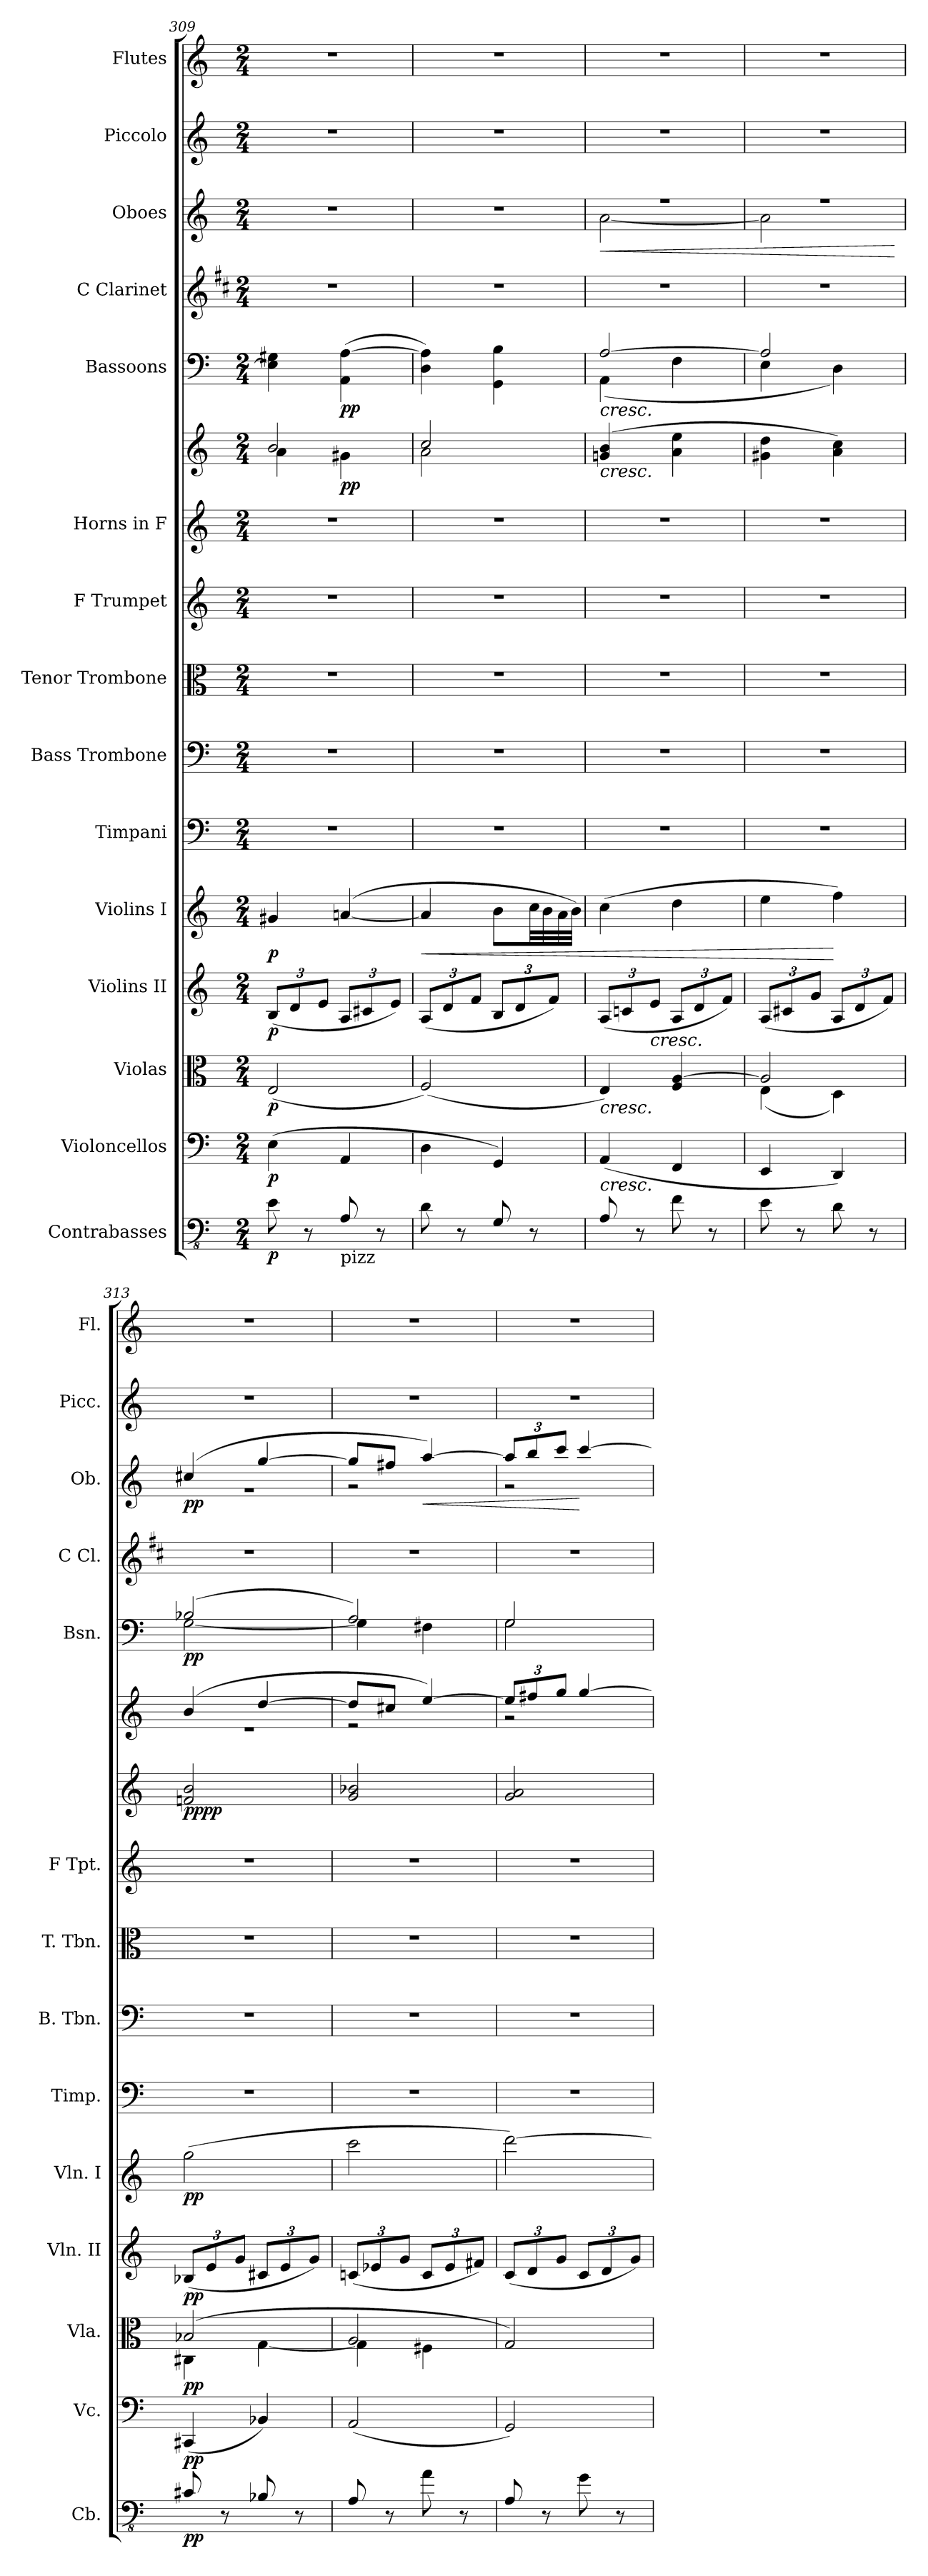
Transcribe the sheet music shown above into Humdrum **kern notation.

**kern	**dynam	**kern	**dynam	**kern	**dynam	**kern	**dynam	**kern	**dynam	**kern	**kern	**kern	**kern	**kern	**kern	**dynam	**kern	**dynam	**kern	**kern	**dynam	**kern	**kern
*part15	*part15	*part14	*part14	*part13	*part13	*part12	*part12	*part11	*part11	*part10	*part9	*part8	*part7	*part6	*part6	*part6	*part5	*part5	*part4	*part3	*part3	*part2	*part1
*staff16	*staff16	*staff15	*staff15	*staff14	*staff14	*staff13	*staff13	*staff12	*staff12	*staff11	*staff10	*staff9	*staff8	*staff7	*staff6	*staff6/7	*staff5	*staff5	*staff4	*staff3	*staff3	*staff2	*staff1
*I"Contrabasses	*	*I"Violoncellos	*	*I"Violas	*	*I"Violins II	*	*I"Violins I	*	*I"Timpani	*I"Bass Trombone	*I"Tenor Trombone	*I"F Trumpet	*I"Horns in F	*	*	*I"Bassoons	*	*I"C Clarinet	*I"Oboes	*	*I"Piccolo	*I"Flutes
*I'Cb.	*	*I'Vc.	*	*I'Vla.	*	*I'Vln. II	*	*I'Vln. I	*	*I'Timp.	*I'B. Tbn.	*I'T. Tbn.	*I'F Tpt.	*	*	*	*I'Bsn.	*	*I'C Cl.	*I'Ob.	*	*I'Picc.	*I'Fl.
*clefFv4	*	*clefF4	*	*clefC3	*	*clefG2	*	*clefG2	*	*clefF4	*clefF4	*clefC3	*clefG2	*clefG2	*clefG2	*	*clefF4	*	*clefG2	*clefG2	*	*clefG2	*clefG2
*ITrd7c12	*	*	*	*	*	*	*	*	*	*	*	*	*ITrd-3c-5	*ITrd4c7	*ITrd4c7	*	*	*	*ITrd1c2	*	*	*ITrd-7c-12	*
*k[]	*	*k[]	*	*k[]	*	*k[]	*	*k[]	*	*k[]	*k[]	*k[]	*k[b-]	*k[b-]	*k[b-]	*	*k[]	*	*k[]	*k[]	*	*k[]	*k[]
*M2/4	*	*M2/4	*	*M2/4	*	*M2/4	*	*M2/4	*	*M2/4	*M2/4	*M2/4	*M2/4	*M2/4	*M2/4	*	*M2/4	*	*M2/4	*M2/4	*	*M2/4	*M2/4
*	*	*	*	*	*	*Xbrackettup	*	*	*	*	*	*	*	*	*	*	*	*	*	*	*	*	*
=309	=309	=309	=309	=309	=309	=309	=309	=309	=309	=309	=309	=309	=309	=309	=309	=309	=309	=309	=309	=309	=309	=309	=309
*	*	*	*	*	*	*	*	*	*	*	*	*	*	*	*^	*	*	*	*	*	*	*	*
!	!LO:DY:b	!	!LO:DY:b	!	!LO:DY:b	!	!LO:DY:b	!	!LO:DY:b	!	!	!	!	!	!	!	!	!	!	!	!	!	!	!
8EE\	p	(>4E\	p	(<2E/	p	(<12B/L	p	4g#X/	p	2r	2r	2r	2r	2r	2e/	4d\	.	4E\] 4G#X\	.	2r	2r	.	2r	2r
.	.	.	.	.	.	12d/	.	.	.	.	.	.	.	.	.	.	.	.	.	.	.	.	.	.
8r	.	.	.	.	.	.	.	.	.	.	.	.	.	.	.	.	.	.	.	.	.	.	.	.
.	.	.	.	.	.	12e/J	.	.	.	.	.	.	.	.	.	.	.	.	.	.	.	.	.	.
!LO:TX:b:t=pizz	!	!	!	!	!	!	!	!	!	!	!	!	!	!	!	!	!	!	!	!	!	!	!	!
!	!	!	!	!	!	!	!	!	!	!	!	!	!	!	!	!	!LO:DY:b	!	!LO:DY:b	!	!	!	!	!
8AAA/	.	4AA/	.	.	.	12A/L	.	(>[4an/	.	.	.	.	.	.	.	4c#X\	pp	(<4AA\ [4A\	pp	.	.	.	.	.
.	.	.	.	.	.	12c#X/	.	.	.	.	.	.	.	.	.	.	.	.	.	.	.	.	.	.
8r	.	.	.	.	.	.	.	.	.	.	.	.	.	.	.	.	.	.	.	.	.	.	.	.
.	.	.	.	.	.	12e/J)	.	.	.	.	.	.	.	.	.	.	.	.	.	.	.	.	.	.
!!LO:PB:g=z
=310	=310	=310	=310	=310	=310	=310	=310	=310	=310	=310	=310	=310	=310	=310	=310	=310	=310	=310	=310	=310	=310	=310	=310	=310
!	!	!	!	!	!	!	!	!	!LO:HP:b	!	!	!	!	!	!	!	!	!	!	!	!	!	!	!
8DD\	.	4D\	.	(<2F/)	.	(<12A/L	.	4a/]	<	2r	2r	2r	2r	2r	2f/	2d\	.	4D\ 4A\])	.	2r	2r	.	2r	2r
.	.	.	.	.	.	12d/	.	.	.	.	.	.	.	.	.	.	.	.	.	.	.	.	.	.
8r	.	.	.	.	.	.	.	.	.	.	.	.	.	.	.	.	.	.	.	.	.	.	.	.
.	.	.	.	.	.	12f/J	.	.	.	.	.	.	.	.	.	.	.	.	.	.	.	.	.	.
8GGG/	.	4GG/)	.	.	.	12B/L	.	8b\L	.	.	.	.	.	.	.	.	.	4GG\ 4B\	.	.	.	.	.	.
.	.	.	.	.	.	12d/	.	.	.	.	.	.	.	.	.	.	.	.	.	.	.	.	.	.
8r	.	.	.	.	.	.	.	32cc\LL	.	.	.	.	.	.	.	.	.	.	.	.	.	.	.	.
.	.	.	.	.	.	.	.	32b\	.	.	.	.	.	.	.	.	.	.	.	.	.	.	.	.
.	.	.	.	.	.	12f/J)	.	.	.	.	.	.	.	.	.	.	.	.	.	.	.	.	.	.
.	.	.	.	.	.	.	.	32a\	.	.	.	.	.	.	.	.	.	.	.	.	.	.	.	.
.	.	.	.	.	.	.	.	32b\JJJ)	.	.	.	.	.	.	.	.	.	.	.	.	.	.	.	.
*	*	*	*	*	*	*	*	*	*	*	*	*	*	*	*v	*v	*	*	*	*	*	*	*	*
=311	=311	=311	=311	=311	=311	=311	=311	=311	=311	=311	=311	=311	=311	=311	=311	=311	=311	=311	=311	=311	=311	=311	=311
!	!	!	!LO:HP:b	!	!LO:HP:b	!	!	!	!	!	!	!	!	!	!	!LO:HP:b	!	!LO:HP:b	!	!	!LO:HP:b	!	!
*	*	*	*	*	*	*	*	*	*	*	*	*	*	*	*	*	*^	*	*	*^	*	*	*
8AAA/	.	(<4AA/	<	4E/)	<	(<12A/L	.	(>4cc\	.	2r	2r	2r	2r	2r	(>4cn/ 4e/	<	[2A/	(<4AA\	<	2r	2r	[2a\	<	2r	2r
.	.	.	.	.	.	12cn/	.	.	.	.	.	.	.	.	.	.	.	.	.	.	.	.	.	.	.
8r	.	.	.	.	.	.	.	.	.	.	.	.	.	.	.	.	.	.	.	.	.	.	.	.	.
!	!	!	!	!	!	!	!LO:HP:b	!	!	!	!	!	!	!	!	!	!	!	!	!	!	!	!	!	!
.	.	.	.	.	.	12e/J	<	.	.	.	.	.	.	.	.	.	.	.	.	.	.	.	.	.	.
8FF\	.	4FF/	.	4F/ [4A/	.	12A/L	.	4dd\	.	.	.	.	.	.	4d\ 4a\	.	.	4F\	.	.	.	.	.	.	.
.	.	.	.	.	.	12d/	.	.	.	.	.	.	.	.	.	.	.	.	.	.	.	.	.	.	.
8r	.	.	.	.	.	.	.	.	.	.	.	.	.	.	.	.	.	.	.	.	.	.	.	.	.
.	.	.	.	.	.	12f/J)	.	.	.	.	.	.	.	.	.	.	.	.	.	.	.	.	.	.	.
=312	=312	=312	=312	=312	=312	=312	=312	=312	=312	=312	=312	=312	=312	=312	=312	=312	=312	=312	=312	=312	=312	=312	=312	=312	=312
*	*	*	*	*^	*	*	*	*	*	*	*	*	*	*	*	*	*	*	*	*	*	*	*	*	*
8EE\	.	4EE/	.	2A/]	(<4E\	.	(<12A/L	.	4ee\	.	2r	2r	2r	2r	2r	4c#X\ 4g\	.	2A/]	4E\	.	2r	2r	2a\]	.	2r	2r
.	.	.	.	.	.	.	12c#X/	.	.	.	.	.	.	.	.	.	.	.	.	.	.	.	.	.	.	.
8r	.	.	.	.	.	.	.	.	.	.	.	.	.	.	.	.	.	.	.	.	.	.	.	.	.	.
.	.	.	.	.	.	.	12g/J	.	.	.	.	.	.	.	.	.	.	.	.	.	.	.	.	.	.	.
8DD\	.	4DD/)	.	.	4D\)	.	12A/L	.	4ff\)	[	.	.	.	.	.	4d\ 4f\)	.	.	4D\)	.	.	.	.	.	.	.
.	.	.	.	.	.	.	12d/	.	.	.	.	.	.	.	.	.	.	.	.	.	.	.	.	.	.	.
8r	.	.	.	.	.	.	.	.	.	.	.	.	.	.	.	.	.	.	.	.	.	.	.	.	.	.
.	.	.	.	.	.	.	12f/J)	.	.	.	.	.	.	.	.	.	.	.	.	.	.	.	.	.	.	.
*	*	*	*	*v	*v	*	*	*	*	*	*	*	*	*	*	*	*	*v	*v	*	*	*v	*v	*	*	*
.	.	.	.	.	.	.	.	.	.	.	.	.	.	.	.	.	.	.	.	.	[	.	.
=313	=313	=313	=313	=313	=313	=313	=313	=313	=313	=313	=313	=313	=313	=313	=313	=313	=313	=313	=313	=313	=313	=313	=313
*	*	*	*	*^	*	*	*	*	*	*	*	*	*	*	*^	*	*^	*	*	*^	*	*	*
!	!LO:DY:b	!	!LO:DY:b	!	!	!LO:DY:b	!	!LO:DY:b	!	!LO:DY:b	!	!	!	!	!	!	!	!LO:DY:b=2	!	!	!	!	!	!	!	!	!
!	!	!	!	!	!	!	!	!	!	!	!	!	!	!	!	!	!	!LO:DY:n=1:b	!	!	!LO:DY:b	!	!	!	!LO:DY:b	!	!
8CC#X/	pp	(<4CC#X/	pp	(>2B-X/	4C#X\	pp	(<12B-X/L	pp	(>2gg\	pp	2r	2r	2r	2r	2B-X/ 2e/	(>4e/	2r	pp pp	(>2B-X/	[2G\	pp	2r	(>4cc#X/	2r	pp	2r	2r
.	.	.	.	.	.	.	12e/	.	.	.	.	.	.	.	.	.	.	.	.	.	.	.	.	.	.	.	.
8r	.	.	.	.	.	.	.	.	.	.	.	.	.	.	.	.	.	.	.	.	.	.	.	.	.	.	.
.	.	.	.	.	.	.	12g/J	.	.	.	.	.	.	.	.	.	.	.	.	.	.	.	.	.	.	.	.
8BBB-X/	.	4BB-X/)	.	.	[4G\	.	12c#X/L	.	.	.	.	.	.	.	.	[4g/	.	.	.	.	.	.	[4gg/	.	.	.	.
.	.	.	.	.	.	.	12e/	.	.	.	.	.	.	.	.	.	.	.	.	.	.	.	.	.	.	.	.
8r	.	.	.	.	.	.	.	.	.	.	.	.	.	.	.	.	.	.	.	.	.	.	.	.	.	.	.
.	.	.	.	.	.	.	12g/J)	.	.	.	.	.	.	.	.	.	.	.	.	.	.	.	.	.	.	.	.
=314	=314	=314	=314	=314	=314	=314	=314	=314	=314	=314	=314	=314	=314	=314	=314	=314	=314	=314	=314	=314	=314	=314	=314	=314	=314	=314	=314
8AAA/	.	(<2AA/	.	2A/	4G\]	.	(<12cn/L	.	2ccc\	.	2r	2r	2r	2r	2c/ 2e-X/	8g/L]	2r	.	2A/)	4G\]	.	2r	8gg/L]	2r	.	2r	2r
.	.	.	.	.	.	.	12e-X/	.	.	.	.	.	.	.	.	.	.	.	.	.	.	.	.	.	.	.	.
8r	.	.	.	.	.	.	.	.	.	.	.	.	.	.	.	8f#X/J	.	.	.	.	.	.	8ff#X/J	.	.	.	.
.	.	.	.	.	.	.	12g/J	.	.	.	.	.	.	.	.	.	.	.	.	.	.	.	.	.	.	.	.
!	!	!	!	!	!	!	!	!	!	!	!	!	!	!	!	!	!	!	!	!	!	!	!	!	!LO:HP:b	!	!
8AA\	.	.	.	.	4F#X\	.	12c/L	.	.	.	.	.	.	.	.	[4a/)	.	.	.	4F#X\	.	.	[4aa/)	.	<	.	.
.	.	.	.	.	.	.	12e-/	.	.	.	.	.	.	.	.	.	.	.	.	.	.	.	.	.	.	.	.
8r	.	.	.	.	.	.	.	.	.	.	.	.	.	.	.	.	.	.	.	.	.	.	.	.	.	.	.
.	.	.	.	.	.	.	12f#X/J)	.	.	.	.	.	.	.	.	.	.	.	.	.	.	.	.	.	.	.	.
*	*	*	*	*	*	*	*	*	*	*	*	*	*	*	*	*v	*v	*	*	*	*	*	*v	*v	*	*	*
*	*	*	*	*v	*v	*	*	*	*	*	*	*	*	*	*	*	*	*v	*v	*	*	*	*	*	*
.	.	.	[	.	.	.	.	.	.	.	.	.	.	.	.	.	.	.	.	.	.	.	.
!!LO:PB:g=z
=315	=315	=315	=315	=315	=315	=315	=315	=315	=315	=315	=315	=315	=315	=315	=315	=315	=315	=315	=315	=315	=315	=315	=315
*	*	*	*	*	*	*	*	*	*	*	*	*	*	*	*Xbrackettup	*	*	*	*	*Xbrackettup	*	*	*
*	*	*	*	*	*	*	*	*	*	*	*	*	*	*	*^	*	*^	*	*	*^	*	*	*
8AAA/	.	2GG/)	.	2G/)	.	(<12c/L	.	[2ddd\)	.	2r	2r	2r	2r	2c/ 2d/	12a/L]	2r	.	2G/	2G\	.	2r	12aa/L]	2r	.	2r	2r
.	.	.	.	.	.	12d/	[	.	.	.	.	.	.	.	12bn/	.	.	.	.	.	.	12bb/	.	.	.	.
8r	.	.	.	.	.	.	.	.	.	.	.	.	.	.	.	.	.	.	.	.	.	.	.	.	.	.
.	.	.	.	.	.	12g/J	.	.	.	.	.	.	.	.	12cc/J	.	.	.	.	.	.	12ccc/J	.	.	.	.
8GG\	.	.	.	.	.	12c/L	.	.	.	.	.	.	.	.	[4cc/	.	[	.	.	.	.	[4ccc/	.	[	.	.
.	.	.	.	.	.	12d/	.	.	.	.	.	.	.	.	.	.	.	.	.	.	.	.	.	.	.	.
8r	.	.	.	.	.	.	.	.	.	.	.	.	.	.	.	.	.	.	.	.	.	.	.	.	.	.
.	.	.	.	.	.	12g/J)	.	.	.	.	.	.	.	.	.	.	.	.	.	.	.	.	.	.	.	.
*	*	*	*	*	*	*	*	*	*	*	*	*	*	*	*v	*v	*	*	*	*	*	*v	*v	*	*	*
*	*	*	*	*	*	*	*	*	*	*	*	*	*	*	*	*	*v	*v	*	*	*	*	*	*
.	.	.	.	.	[	.	.	.	.	.	.	.	.	.	.	.	.	[	.	.	.	.	.
=	=	=	=	=	=	=	=	=	=	=	=	=	=	=	=	=	=	=	=	=	=	=	=
*-	*-	*-	*-	*-	*-	*-	*-	*-	*-	*-	*-	*-	*-	*-	*-	*-	*-	*-	*-	*-	*-	*-	*-
